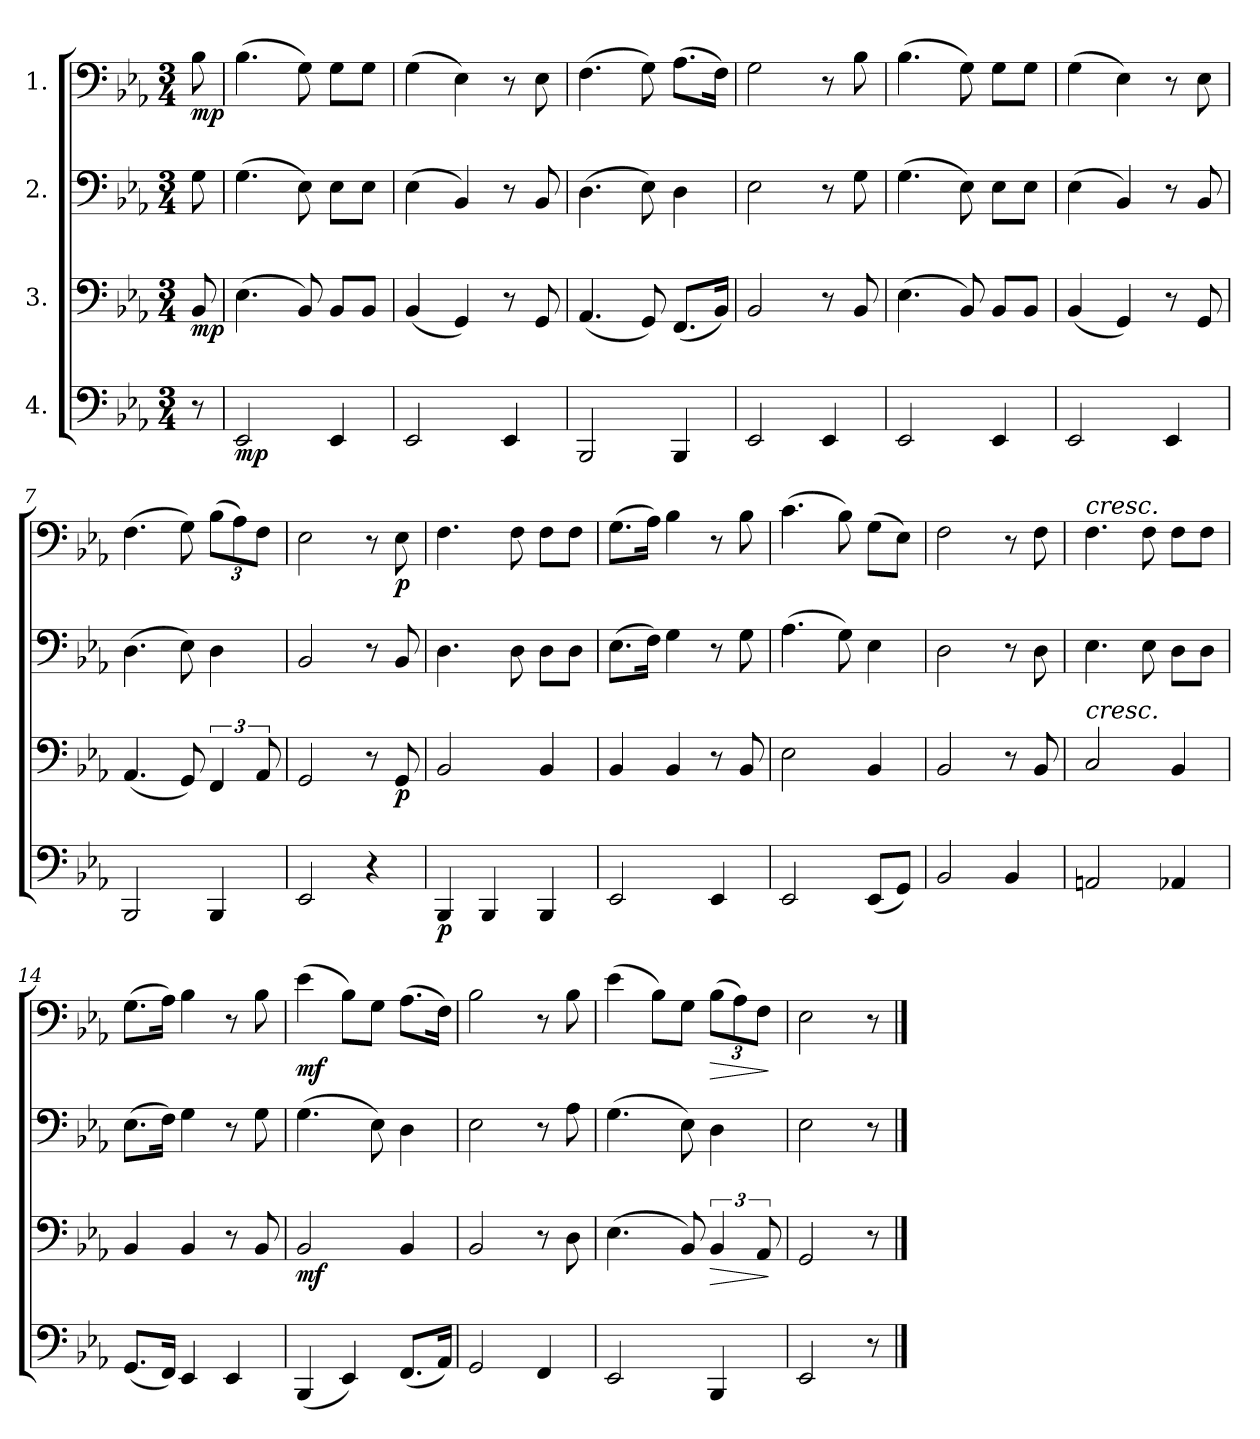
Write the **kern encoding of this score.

**kern	**dynam	**kern	**dynam	**kern	**kern	**dynam
*part4	*part4	*part3	*part3	*part2	*part1	*part1
*staff4	*staff4	*staff3	*staff3	*staff2	*staff1	*staff1
*I"4.	*	*I"3.	*	*I"2.	*I"1.	*
*clefF4	*	*clefF4	*	*clefF4	*clefF4	*
*ITrd-7c-12	*	*ITrd-7c-12	*	*ITrd-7c-12	*ITrd-7c-12	*
*k[b-e-a-]	*	*k[b-e-a-]	*	*k[b-e-a-]	*k[b-e-a-]	*
*E-:	*	*E-:	*	*E-:	*E-:	*
*M3/4	*	*M3/4	*	*M3/4	*M3/4	*
*MM80	*	*MM80	*	*MM80	*MM80	*
=	=	=	=	=	=	=
!	!	!	!LO:DY:b	!	!	!LO:DY:b
8r	.	8B-/	mp	8g\	8b-\	mp
=1	=1	=1	=1	=1	=1	=1
!	!LO:DY:b	!	!	!	!	!
2E-/	mp	(>4.e-\	.	(>4.g\	(>4.b-\	.
.	.	8B-/)	.	8e-\)	8g\)	.
4E-/	.	8B-/L	.	8e-\L	8g\L	.
.	.	8B-/J	.	8e-\J	8g\J	.
=2	=2	=2	=2	=2	=2	=2
2E-/	.	(<4B-/	.	(>4e-\	(>4g\	.
.	.	4G/)	.	4B-/)	4e-\)	.
4E-/	.	8r	.	8r	8r	.
.	.	8G/	.	8B-/	8e-\	.
=3	=3	=3	=3	=3	=3	=3
2BB-/	.	(<4.A-/	.	(>4.d\	(>4.f\	.
.	.	8G/)	.	8e-\)	8g\)	.
4BB-/	.	(<8.F/L	.	4d\	(>8.a-\L	.
.	.	16B-/Jk)	.	.	16f\Jk)	.
=4	=4	=4	=4	=4	=4	=4
2E-/	.	2B-/	.	2e-\	2g\	.
4E-/	.	8r	.	8r	8r	.
.	.	8B-/	.	8g\	8b-\	.
=5	=5	=5	=5	=5	=5	=5
2E-/	.	(>4.e-\	.	(>4.g\	(>4.b-\	.
.	.	8B-/)	.	8e-\)	8g\)	.
4E-/	.	8B-/L	.	8e-\L	8g\L	.
.	.	8B-/J	.	8e-\J	8g\J	.
=6	=6	=6	=6	=6	=6	=6
2E-/	.	(<4B-/	.	(>4e-\	(>4g\	.
.	.	4G/)	.	4B-/)	4e-\)	.
4E-/	.	8r	.	8r	8r	.
.	.	8G/	.	8B-/	8e-\	.
!!LO:LB:g=z
=7	=7	=7	=7	=7	=7	=7
2BB-/	.	(<4.A-/	.	(>4.d\	(>4.f\	.
.	.	8G/)	.	8e-\)	8g\)	.
*	*	*	*	*	*Xbrackettup	*
4BB-/	.	6F/	.	4d\	(>12b-\L	.
.	.	.	.	.	12a-\)	.
.	.	12A-/	.	.	12f\J	.
=8	=8	=8	=8	=8	=8	=8
2E-/	.	2G/	.	2B-/	2e-\	.
4r	.	8r	.	8r	8r	.
!	!	!	!LO:DY:b	!	!	!LO:DY:b
.	.	8G/	p	8B-/	8e-\	p
=9	=9	=9	=9	=9	=9	=9
!	!LO:DY:b	!	!	!	!	!
4BB-/	p	2B-/	.	4.d\	4.f\	.
4BB-/	.	.	.	.	.	.
.	.	.	.	8d\	8f\	.
4BB-/	.	4B-/	.	8d\L	8f\L	.
.	.	.	.	8d\J	8f\J	.
=10	=10	=10	=10	=10	=10	=10
2E-/	.	4B-/	.	(>8.e-\L	(>8.g\L	.
.	.	.	.	16f\Jk)	16a-\Jk)	.
.	.	4B-/	.	4g\	4b-\	.
4E-/	.	8r	.	8r	8r	.
.	.	8B-/	.	8g\	8b-\	.
=11	=11	=11	=11	=11	=11	=11
2E-/	.	2e-\	.	(>4.a-\	(>4.cc\	.
.	.	.	.	8g\)	8b-\)	.
(<8E-/L	.	4B-/	.	4e-\	(>8g\L	.
8G/J)	.	.	.	.	8e-\J)	.
=12	=12	=12	=12	=12	=12	=12
2B-/	.	2B-/	.	2d\	2f\	.
4B-/	.	8r	.	8r	8r	.
.	.	8B-/	.	8d\	8f\	.
!!LO:LB:g=z
=13	=13	=13	=13	=13	=13	=13
!	!	!	!	!	!LO:TX:a:i:t=cresc.	!
!	!	!LO:TX:a:i:t=cresc.	!	!	!	!
2An/	.	2c/	.	4.e-\	4.f\	.
.	.	.	.	8e-\	8f\	.
4A-X/	.	4B-/	.	8d\L	8f\L	.
.	.	.	.	8d\J	8f\J	.
=14	=14	=14	=14	=14	=14	=14
(<8.G/L	.	4B-/	.	(>8.e-\L	(>8.g\L	.
16F/Jk)	.	.	.	16f\Jk)	16a-\Jk)	.
4E-/	.	4B-/	.	4g\	4b-\	.
4E-/	.	8r	.	8r	8r	.
.	.	8B-/	.	8g\	8b-\	.
=15	=15	=15	=15	=15	=15	=15
!	!	!	!LO:DY:b	!	!	!LO:DY:b
(<4BB-/	.	2B-/	mf	(>4.g\	(>4ee-\	mf
4E-/)	.	.	.	.	8b-\L)	.
.	.	.	.	8e-\)	8g\J	.
(<8.F/L	.	4B-/	.	4d\	(>8.a-\L	.
16A-/Jk)	.	.	.	.	16f\Jk)	.
=16	=16	=16	=16	=16	=16	=16
2G/	.	2B-/	.	2e-\	2b-\	.
4F/	.	8r	.	8r	8r	.
.	.	8d\	.	8a-\	8b-\	.
=17	=17	=17	=17	=17	=17	=17
2E-/	.	(>4.e-\	.	(>4.g\	(>4ee-\	.
.	.	.	.	.	8b-\L)	.
.	.	8B-/)	.	8e-\)	8g\J	.
!	!	!	!LO:HP:b	!	!	!LO:HP:b
4BB-/	.	6B-/	>	4d\	(>12b-\L	>
.	.	.	.	.	12a-\)	.
.	.	12A-/	.	.	12f\J	.
.	.	.	]	.	.	]
=18	=18	=18	=18	=18	=18	=18
2E-/	.	2G/	.	2e-\	2e-\	.
8r	.	8r	.	8r	8r	.
==	==	==	==	==	==	==
*-	*-	*-	*-	*-	*-	*-
